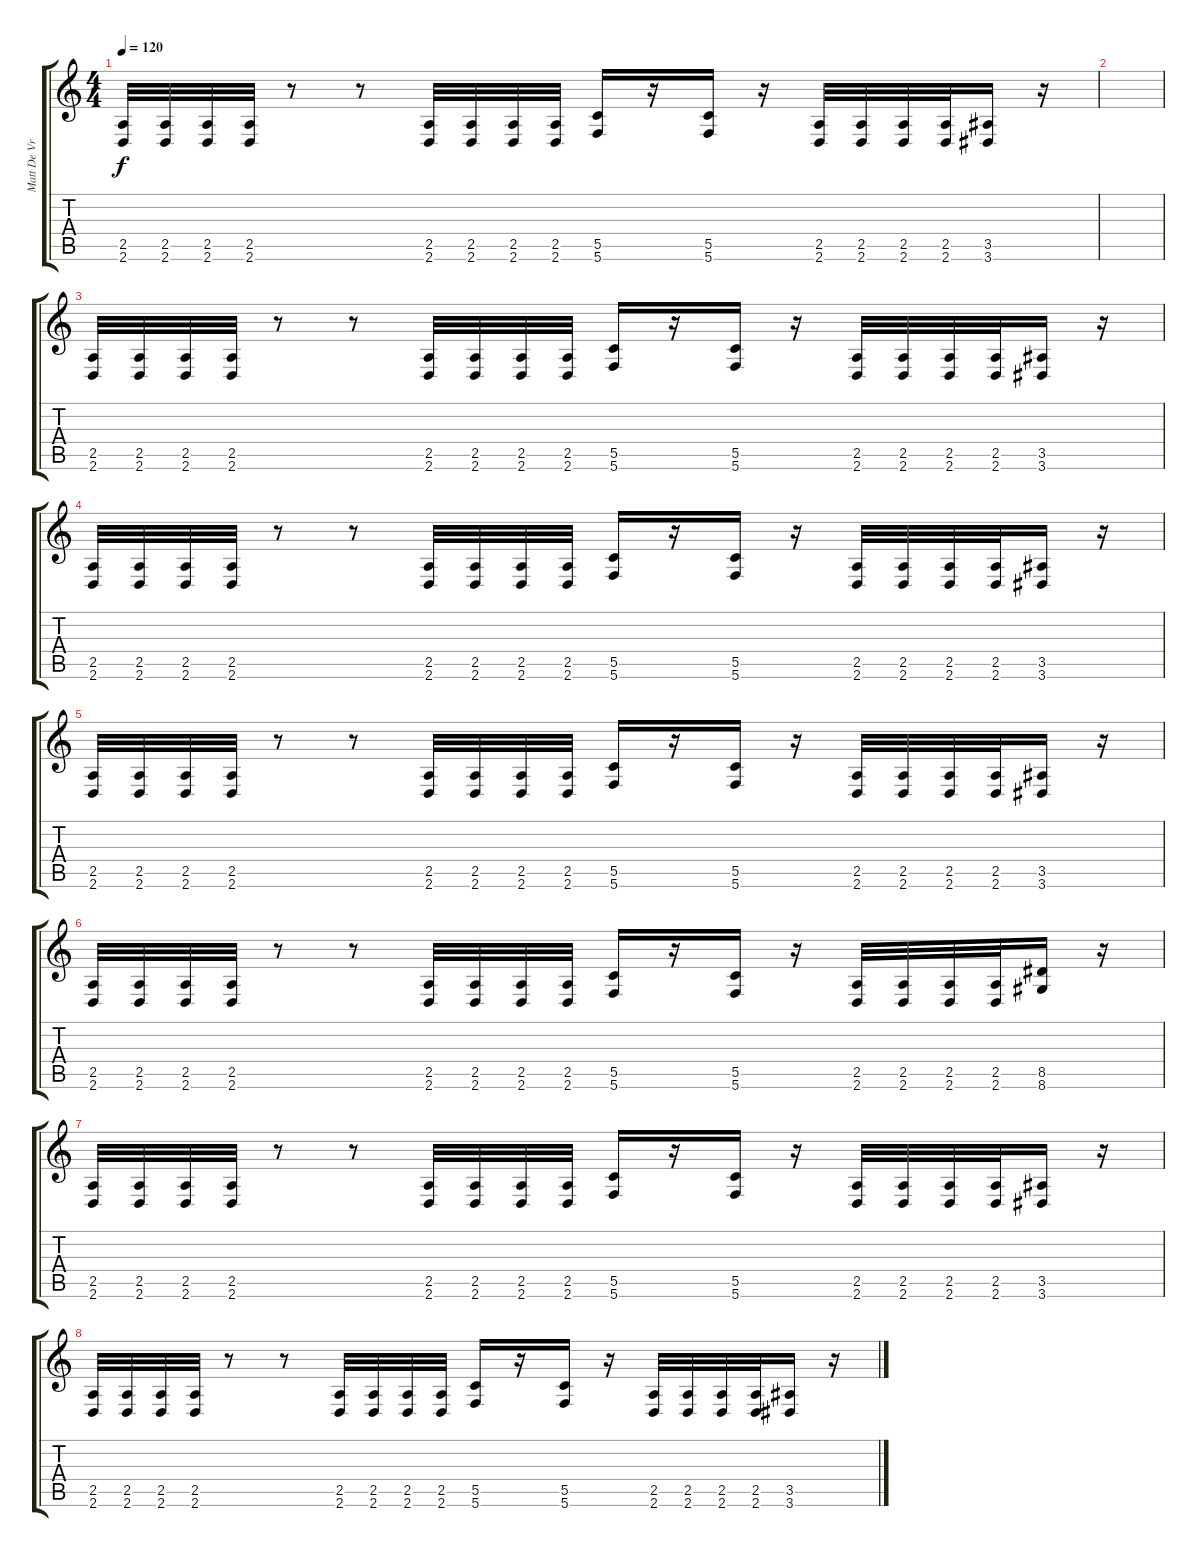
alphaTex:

\track ("Matt De Vries" "Matt De Vr") {instrument distortionguitar}
\staff {score tabs}
\tuning (D4 A3 F3 C3 G2 C2) {hide}
\ts (4 4)
\tempo 120
\clef g2
\ks c
(2.5 2.6).32{dy f} (2.5 2.6).32 (2.5 2.6).32 (2.5 2.6).32 r.8 r.8 (2.5 2.6).32 (2.5 2.6).32 (2.5 2.6).32 (2.5 2.6).32 (5.5 5.6).16 r.16 (5.5 5.6).16 r.16 (2.5 2.6).32 (2.5 2.6).32 (2.5 2.6).32 (2.5 2.6).32 (3.5 3.6).16 r.16 |
|
(2.5 2.6).32 (2.5 2.6).32 (2.5 2.6).32 (2.5 2.6).32 r.8 r.8 (2.5 2.6).32 (2.5 2.6).32 (2.5 2.6).32 (2.5 2.6).32 (5.5 5.6).16 r.16 (5.5 5.6).16 r.16 (2.5 2.6).32 (2.5 2.6).32 (2.5 2.6).32 (2.5 2.6).32 (3.5 3.6).16 r.16 |
(2.5 2.6).32 (2.5 2.6).32 (2.5 2.6).32 (2.5 2.6).32 r.8 r.8 (2.5 2.6).32 (2.5 2.6).32 (2.5 2.6).32 (2.5 2.6).32 (5.5 5.6).16 r.16 (5.5 5.6).16 r.16 (2.5 2.6).32 (2.5 2.6).32 (2.5 2.6).32 (2.5 2.6).32 (3.5 3.6).16 r.16 |
(2.5 2.6).32 (2.5 2.6).32 (2.5 2.6).32 (2.5 2.6).32 r.8 r.8 (2.5 2.6).32 (2.5 2.6).32 (2.5 2.6).32 (2.5 2.6).32 (5.5 5.6).16 r.16 (5.5 5.6).16 r.16 (2.5 2.6).32 (2.5 2.6).32 (2.5 2.6).32 (2.5 2.6).32 (3.5 3.6).16 r.16 |
(2.5 2.6).32 (2.5 2.6).32 (2.5 2.6).32 (2.5 2.6).32 r.8 r.8 (2.5 2.6).32 (2.5 2.6).32 (2.5 2.6).32 (2.5 2.6).32 (5.5 5.6).16 r.16 (5.5 5.6).16 r.16 (2.5 2.6).32 (2.5 2.6).32 (2.5 2.6).32 (2.5 2.6).32 (8.5 8.6).16 r.16 |
(2.5 2.6).32 (2.5 2.6).32 (2.5 2.6).32 (2.5 2.6).32 r.8 r.8 (2.5 2.6).32 (2.5 2.6).32 (2.5 2.6).32 (2.5 2.6).32 (5.5 5.6).16 r.16 (5.5 5.6).16 r.16 (2.5 2.6).32 (2.5 2.6).32 (2.5 2.6).32 (2.5 2.6).32 (3.5 3.6).16 r.16 |
(2.5 2.6).32 (2.5 2.6).32 (2.5 2.6).32 (2.5 2.6).32 r.8 r.8 (2.5 2.6).32 (2.5 2.6).32 (2.5 2.6).32 (2.5 2.6).32 (5.5 5.6).16 r.16 (5.5 5.6).16 r.16 (2.5 2.6).32 (2.5 2.6).32 (2.5 2.6).32 (2.5 2.6).32 (3.5 3.6).16 r.16
